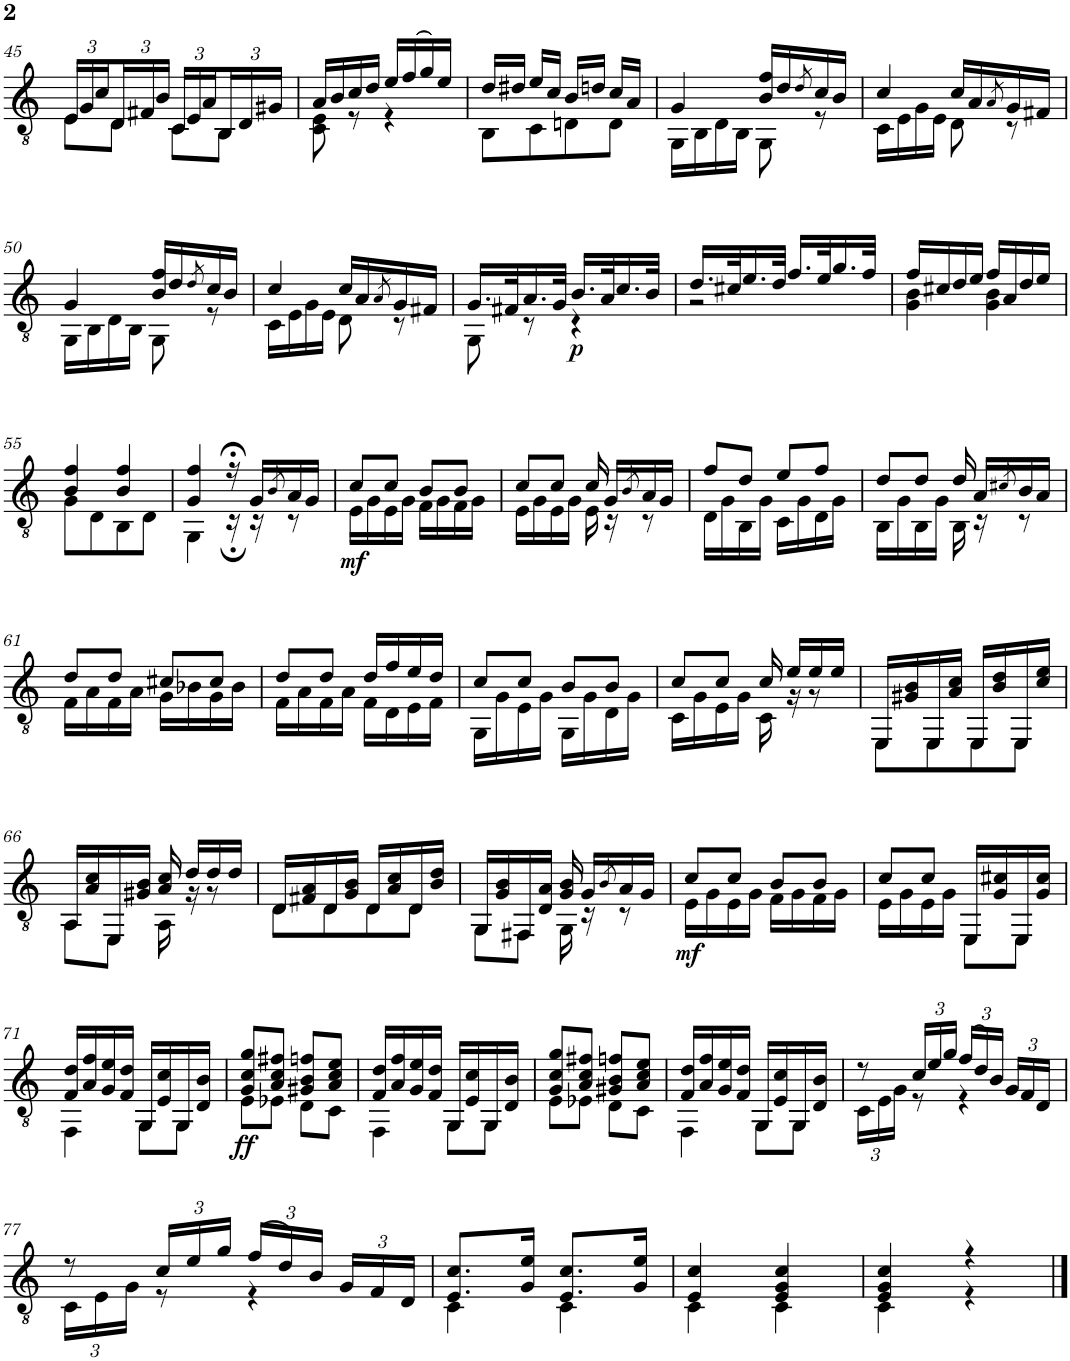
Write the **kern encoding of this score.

**kern	**dynam
*part1	*part1
*staff1	*staff1
*I"Classical Guitar	*
*I'Guit.	*
!!LO:PB:g=z
*clefGv2	*
*k[]	*
*C:	*
*M2/4	*
*Xbrackettup	*
=45	=45
*^	*
24E/LL	8E\L	.
24G/	.	.
24c/	.	.
24D/	8D\J	.
24F#X/	.	.
24B/JJ	.	.
24C/LL	8C\L	.
24E/	.	.
24A/	.	.
24BB/	8BB\J	.
24D/	.	.
24G#X/JJ	.	.
=46	=46	=46
16A/LL	8C\ 8E\	.
16B/	.	.
16c/	8r	.
16d/JJ	.	.
16e/LL	4r	.
(>16f/	.	.
16g/)	.	.
16e/JJ	.	.
=47	=47	=47
16d/LL	8BB\L	.
16d#X/JJ	.	.
16e/LL	8C\	.
16c/JJ	.	.
16B/LL	8Dn\	.
16dn/JJ	.	.
16c/LL	8D\J	.
16A/JJ	.	.
=48	=48	=48
4G/	16GG\LL	.
.	16BB\	.
.	16D\	.
.	16BB\JJ	.
16B/ 16f/LL	8GG\	.
16d/	.	.
8qd/	.	.
16c/	8r	.
16B/JJ	.	.
=49	=49	=49
4c/	16C\LL	.
.	16E\	.
.	16G\	.
.	16E\JJ	.
16c/LL	8D\	.
16A/	.	.
8qA/	.	.
16G/	8r	.
16F#X/JJ	.	.
!!LO:LB:g=z	!!
=50	=50	=50
4G/	16GG\LL	.
.	16BB\	.
.	16D\	.
.	16BB\JJ	.
16B/ 16f/LL	8GG\	.
16d/	.	.
8qd/	.	.
16c/	8r	.
16B/JJ	.	.
=51	=51	=51
4c/	16C\LL	.
.	16E\	.
.	16G\	.
.	16E\JJ	.
16c/LL	8D\	.
16A/	.	.
8qA/	.	.
16G/	8r	.
16F#X/JJ	.	.
=52	=52	=52
16.G/LL	8GG\	.
32F#X/K	.	.
16.A/	8r	.
32G/JJk	.	.
!	!	!LO:DY:b
16.B/LL	4r	p
32A/K	.	.
16.c/	.	.
32B/JJk	.	.
=53	=53	=53
16.d/LL	2r	.
32c#X/K	.	.
16.e/	.	.
32d/JJk	.	.
16.f/LL	.	.
32e/K	.	.
16.g/	.	.
32f/JJk	.	.
=54	=54	=54
16f/LL	4G\ 4B\	.
16c#X/	.	.
16d/	.	.
16e/JJ	.	.
16f/LL	4G\ 4B\	.
16A/	.	.
16d/	.	.
16e/JJ	.	.
!!LO:LB:g=z	!!
=55	=55	=55
4B/ 4f/	8G\L	.
.	8D\	.
4B/ 4f/	8BB\	.
.	8D\J	.
=56	=56	=56
4G/ 4f/	4GG\	.
16r;<	16r;	.
16G/LL	16r	.
8qB/	.	.
16A/	8r	.
16G/JJ	.	.
=57	=57	=57
!	!	!LO:DY:b
8c/L	16E\LL	mf
.	16G\	.
8c/J	16E\	.
.	16G\JJ	.
8B/L	16F\LL	.
.	16G\	.
8B/J	16F\	.
.	16G\JJ	.
=58	=58	=58
8c/L	16E\LL	.
.	16G\	.
8c/J	16E\	.
.	16G\JJ	.
16c/	16E\	.
16G/LL	16r	.
8qB/	.	.
16A/	8r	.
16G/JJ	.	.
=59	=59	=59
8f/L	16D\LL	.
.	16G\	.
8d/J	16BB\	.
.	16G\JJ	.
8e/L	16C\LL	.
.	16G\	.
8f/J	16D\	.
.	16G\JJ	.
=60	=60	=60
*k[]	*	*
*a:	*	*
8d/L	16BB\LL	.
.	16G\	.
8d/J	16BB\	.
.	16G\JJ	.
16d/	16BB\	.
16A/LL	16r	.
8qc#X/	.	.
16B/	8r	.
16A/JJ	.	.
!!LO:LB:g=z	!!
=61	=61	=61
8d/L	16F\LL	.
.	16A\	.
8d/J	16F\	.
.	16A\JJ	.
8c#X/L	16G\LL	.
.	16B-X\	.
8c#/J	16G\	.
.	16B-\JJ	.
=62	=62	=62
8d/L	16F\LL	.
.	16A\	.
8d/J	16F\	.
.	16A\JJ	.
16d/LL	16F\LL	.
16f/	16D\	.
16e/	16E\	.
16d/JJ	16F\JJ	.
=63	=63	=63
8c/L	16GG\LL	.
.	16G\	.
8c/J	16E\	.
.	16G\JJ	.
8B/L	16GG\LL	.
.	16G\	.
8B/J	16D\	.
.	16G\JJ	.
=64	=64	=64
8c/L	16C\LL	.
.	16G\	.
8c/J	16E\	.
.	16G\JJ	.
16c/	16C\	.
16e/LL	16r	.
16e/	8r	.
16e/JJ	.	.
=65	=65	=65
16EE/LL	8EE\L	.
16G#X/ 16B/	.	.
16EE/	8EE\	.
16A/ 16c/JJ	.	.
16EE/LL	8EE\	.
16B/ 16d/	.	.
16EE/	8EE\J	.
16c/ 16e/JJ	.	.
!!LO:LB:g=z	!!
=66	=66	=66
16AA/LL	8AA\L	.
16A/ 16c/	.	.
16EE/	8EE\J	.
16G#X/ 16B/JJ	.	.
16A/ 16c/	16AA\	.
16d/LL	16r	.
16d/	8r	.
16d/JJ	.	.
=67	=67	=67
16D/LL	8D\L	.
16F#X/ 16A/	.	.
16D/	8D\	.
16G/ 16B/JJ	.	.
16D/LL	8D\	.
16A/ 16c/	.	.
16D/	8D\J	.
16B/ 16d/JJ	.	.
=68	=68	=68
16GG/LL	8GG\L	.
16G/ 16B/	.	.
16FF#X/	8FF#\J	.
16D/ 16A/JJ	.	.
16G/ 16B/	16GG\	.
16G/LL	16r	.
8qB/	.	.
16A/	8r	.
16G/JJ	.	.
=69	=69	=69
!	!	!LO:DY:b
8c/L	16E\LL	mf
.	16G\	.
8c/J	16E\	.
.	16G\JJ	.
8B/L	16F\LL	.
.	16G\	.
8B/J	16F\	.
.	16G\JJ	.
=70	=70	=70
8c/L	16E\LL	.
.	16G\	.
8c/J	16E\	.
.	16G\JJ	.
16EE/LL	8EE\L	.
16G/ 16c#X/	.	.
16EE/	8EE\J	.
16G/ 16c#/JJ	.	.
!!LO:LB:g=z	!!
=71	=71	=71
16F/ 16d/LL	4FF\	.
16A/ 16f/	.	.
16G/ 16e/	.	.
16F/ 16d/JJ	.	.
16GG/LL	8GG\L	.
16E/ 16c/	.	.
16GG/	8GG\J	.
16D/ 16B/JJ	.	.
=72	=72	=72
!	!	!LO:DY:b
8G/ 8c/ 8g/L	8E\L	ff
8A/ 8c/ 8f#X/J	8E-X\J	.
8G#X/ 8B/ 8fn/L	8D\L	.
8A/ 8c/ 8e/J	8C\J	.
=73	=73	=73
16F/ 16d/LL	4FF\	.
16A/ 16f/	.	.
16G/ 16e/	.	.
16F/ 16d/JJ	.	.
16GG/LL	8GG\L	.
16E/ 16c/	.	.
16GG/	8GG\J	.
16D/ 16B/JJ	.	.
=74	=74	=74
8G/ 8c/ 8g/L	8E\L	.
8A/ 8c/ 8f#X/J	8E-X\J	.
8G#X/ 8B/ 8fn/L	8D\L	.
8A/ 8c/ 8e/J	8C\J	.
=75	=75	=75
16F/ 16d/LL	4FF\	.
16A/ 16f/	.	.
16G/ 16e/	.	.
16F/ 16d/JJ	.	.
16GG/LL	8GG\L	.
16E/ 16c/	.	.
16GG/	8GG\J	.
16D/ 16B/JJ	.	.
=76	=76	=76
8r	24C\LL	.
.	24E\	.
.	24G\JJ	.
24c/LL	8r	.
24e/	.	.
24g/JJ	.	.
(>24f/LL	4r	.
24d/)	.	.
24B/JJ	.	.
24G/LL	.	.
24F/	.	.
24D/JJ	.	.
!!LO:LB:g=z	!!
=77	=77	=77
8r	24C\LL	.
.	24E\	.
.	24G\JJ	.
24c/LL	8r	.
24e/	.	.
24g/JJ	.	.
(>24f/LL	4r	.
24d/)	.	.
24B/JJ	.	.
24G/LL	.	.
24F/	.	.
24D/JJ	.	.
=78	=78	=78
8.E/ 8.c/L	4C\	.
16G/ 16e/Jk	.	.
8.E/ 8.c/L	4C\	.
16G/ 16e/Jk	.	.
=79	=79	=79
4E/ 4c/	4C\	.
4E/ 4G/ 4c/	4C\	.
=80	=80	=80
4E/ 4G/ 4c/	4C\	.
4r	4r	.
*v	*v	*
==	==
*-	*-
